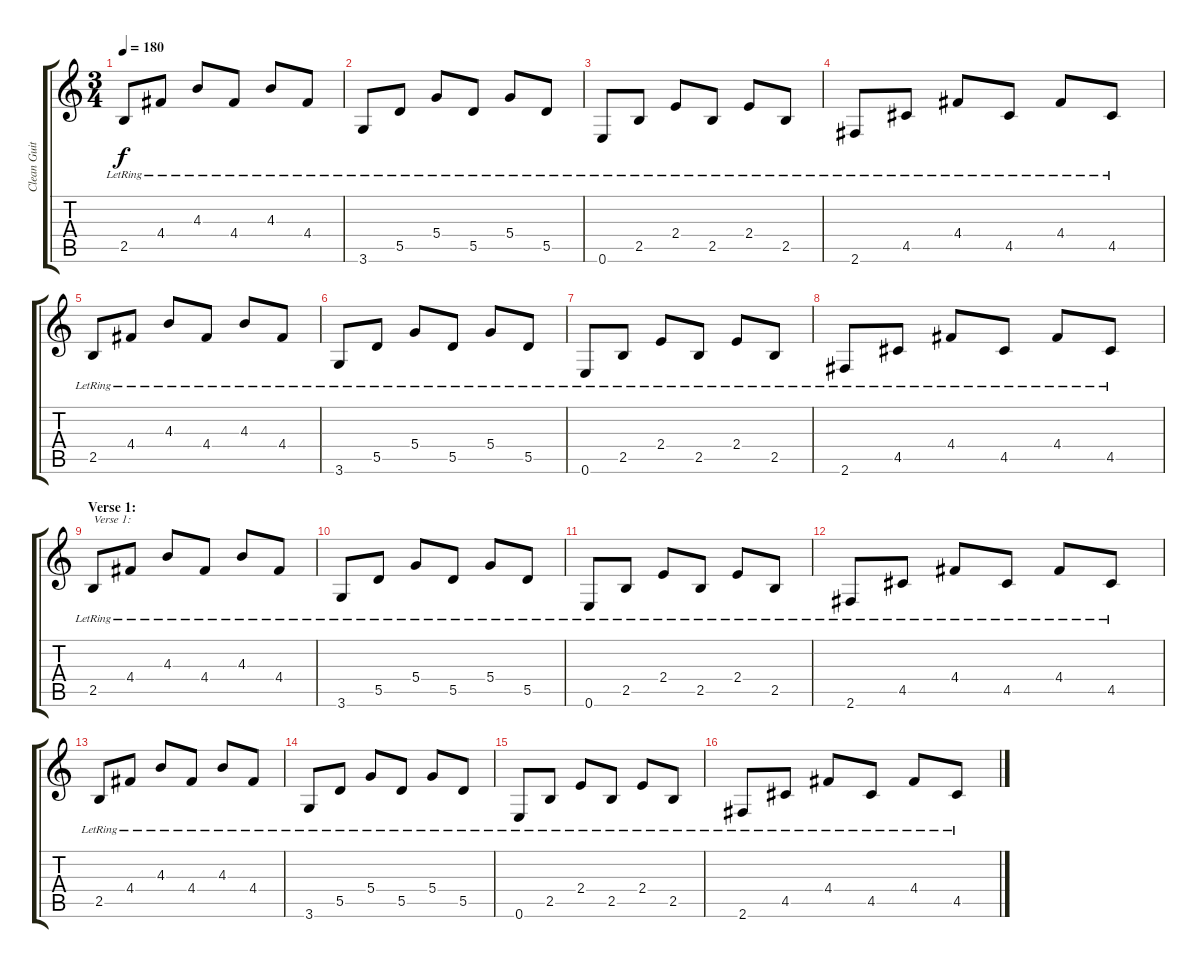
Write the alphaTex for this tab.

\track ("Clean Guitar" "Clean Guit") {instrument electricguitarclean}
\staff {score tabs}
\tuning (E4 B3 G3 D3 A2 E2) {hide}
\ts (3 4)
\tempo 180
\clef g2
\ks c
2.5{lr}.8{dy f} 4.4{lr}.8 4.3{lr}.8 4.4{lr}.8 4.3{lr}.8 4.4{lr}.8 |
3.6{lr}.8 5.5{lr}.8 5.4{lr}.8 5.5{lr}.8 5.4{lr}.8 5.5{lr}.8 |
0.6{lr}.8 2.5{lr}.8 2.4{lr}.8 2.5{lr}.8 2.4{lr}.8 2.5{lr}.8 |
2.6{lr}.8 4.5{lr}.8 4.4{lr}.8 4.5{lr}.8 4.4{lr}.8 4.5{lr}.8 |
2.5{lr}.8 4.4{lr}.8 4.3{lr}.8 4.4{lr}.8 4.3{lr}.8 4.4{lr}.8 |
3.6{lr}.8 5.5{lr}.8 5.4{lr}.8 5.5{lr}.8 5.4{lr}.8 5.5{lr}.8 |
0.6{lr}.8 2.5{lr}.8 2.4{lr}.8 2.5{lr}.8 2.4{lr}.8 2.5{lr}.8 |
2.6{lr}.8 4.5{lr}.8 4.4{lr}.8 4.5{lr}.8 4.4{lr}.8 4.5{lr}.8 |
\section ("" "Verse 1:")
2.5{lr}.8{txt "Verse 1:"} 4.4{lr}.8 4.3{lr}.8 4.4{lr}.8 4.3{lr}.8 4.4{lr}.8 |
3.6{lr}.8 5.5{lr}.8 5.4{lr}.8 5.5{lr}.8 5.4{lr}.8 5.5{lr}.8 |
0.6{lr}.8 2.5{lr}.8 2.4{lr}.8 2.5{lr}.8 2.4{lr}.8 2.5{lr}.8 |
2.6{lr}.8 4.5{lr}.8 4.4{lr}.8 4.5{lr}.8 4.4{lr}.8 4.5{lr}.8 |
2.5{lr}.8 4.4{lr}.8 4.3{lr}.8 4.4{lr}.8 4.3{lr}.8 4.4{lr}.8 |
3.6{lr}.8 5.5{lr}.8 5.4{lr}.8 5.5{lr}.8 5.4{lr}.8 5.5{lr}.8 |
0.6{lr}.8 2.5{lr}.8 2.4{lr}.8 2.5{lr}.8 2.4{lr}.8 2.5{lr}.8 |
2.6{lr}.8 4.5{lr}.8 4.4{lr}.8 4.5{lr}.8 4.4{lr}.8 4.5{lr}.8
